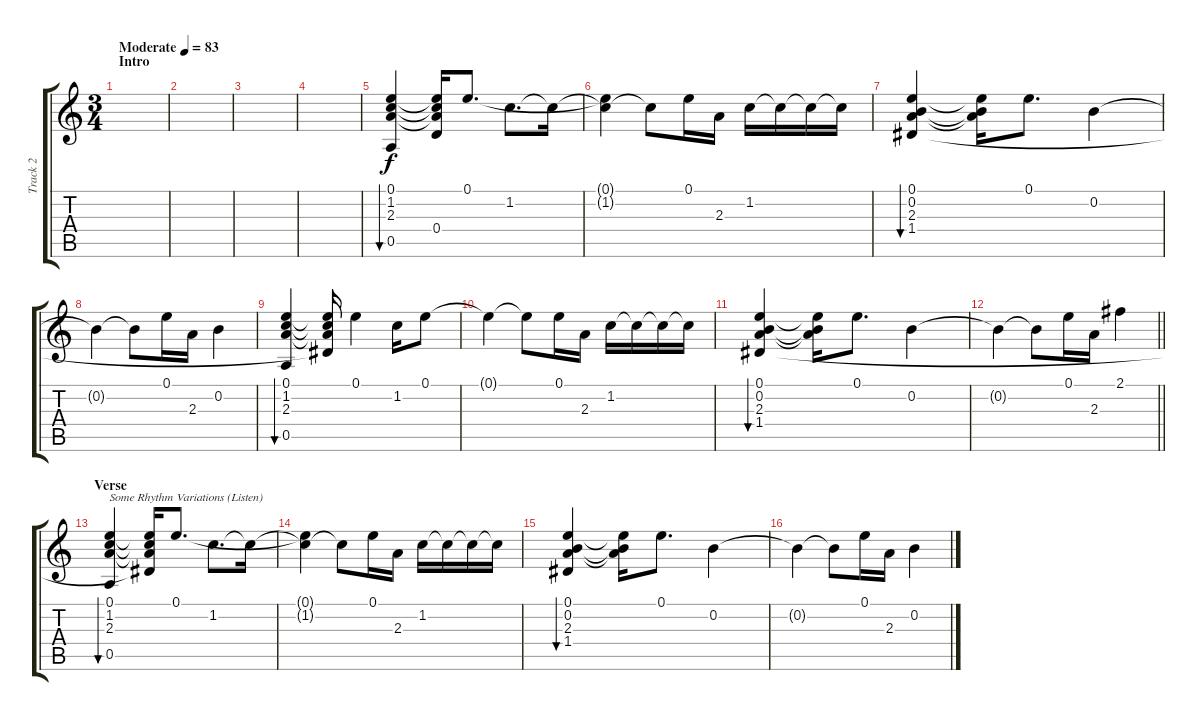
\track ("Track 2" "Track 2") {instrument acousticguitarsteel}
\staff {score tabs}
\tuning (E4 B3 G3 D3 A2 E2) {hide}
\ts (3 4)
\section ("" "Intro")
\tempo (83 "Moderate")
\clef g2
\ks c
|
|
|
|
(0.1 1.2 2.3 0.5).4{bu 240} (0.1{t} 1.2{t} 2.3{t} 0.4).16 0.1.8{d} 1.2.8{d} 1.2{t}.16 |
(0.1{t} 1.2{t}).4 1.2{t}.8 0.1.16 2.3.16 1.2.16 1.2{t}.16 1.2{t}.16 1.2{t}.16 |
(0.1 0.2 2.3 1.4).4{bu 240} (0.1{t} 0.2{t} 2.3{t}).16 0.1.8{d} 0.2.4 |
0.2{t}.4 0.2{t}.8 0.1.16 2.3.16 0.2.4 |
(0.1 1.2 2.3 0.5).4{bu 240} (0.1{t} 1.2{t} 2.3{t} 1.4{t}).16 0.1.4 1.2.16 0.1.8 |
0.1{t}.4 0.1{t}.8 0.1.16 2.3.16 1.2.16 1.2{t}.16 1.2{t}.16 1.2{t}.16 |
(0.1 0.2 2.3 1.4).4{bu 240} (0.1{t} 0.2{t} 2.3{t}).16 0.1.8{d} 0.2.4 |
\barLineRight lightlight
0.2{t}.4 0.2{t}.8 0.1.16 2.3.16 2.1.4 |
\section ("" "Verse")
(0.1 1.2 2.3 0.5).4{bu 240 txt "Some Rhythm Variations (Listen)"} (0.1{t} 1.2{t} 2.3{t} 1.4{t}).16 0.1.8{d} 1.2.8{d} 1.2{t}.16 |
(0.1{t} 1.2{t}).4 1.2{t}.8 0.1.16 2.3.16 1.2.16 1.2{t}.16 1.2{t}.16 1.2{t}.16 |
(0.1 0.2 2.3 1.4).4{bu 240} (0.1{t} 0.2{t} 2.3{t}).16 0.1.8{d} 0.2.4 |
0.2{t}.4 0.2{t}.8 0.1.16 2.3.16 0.2.4
